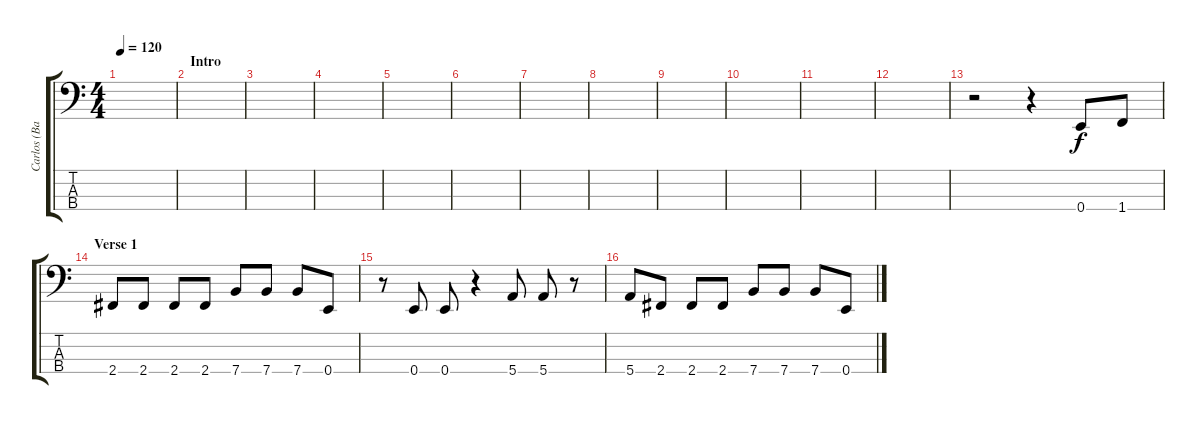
\track ("Carlos (Bass)" "Carlos (Ba") {instrument electricbasspick}
\staff {score tabs}
\tuning (G2 D2 A1 E1) {hide}
\ts (4 4)
\tempo 120
\clef f4
\ks c
|
\section ("" "Intro")
|
|
|
|
|
|
|
|
|
|
|
r.2 r.4 0.4.8 1.4.8 |
\section ("" "Verse 1")
2.4.8 2.4.8 2.4.8 2.4.8 7.4.8 7.4.8 7.4.8 0.4.8 |
r.8 0.4.8 0.4.8 r.4 5.4.8 5.4.8 r.8 |
5.4.8 2.4.8 2.4.8 2.4.8 7.4.8 7.4.8 7.4.8 0.4.8
